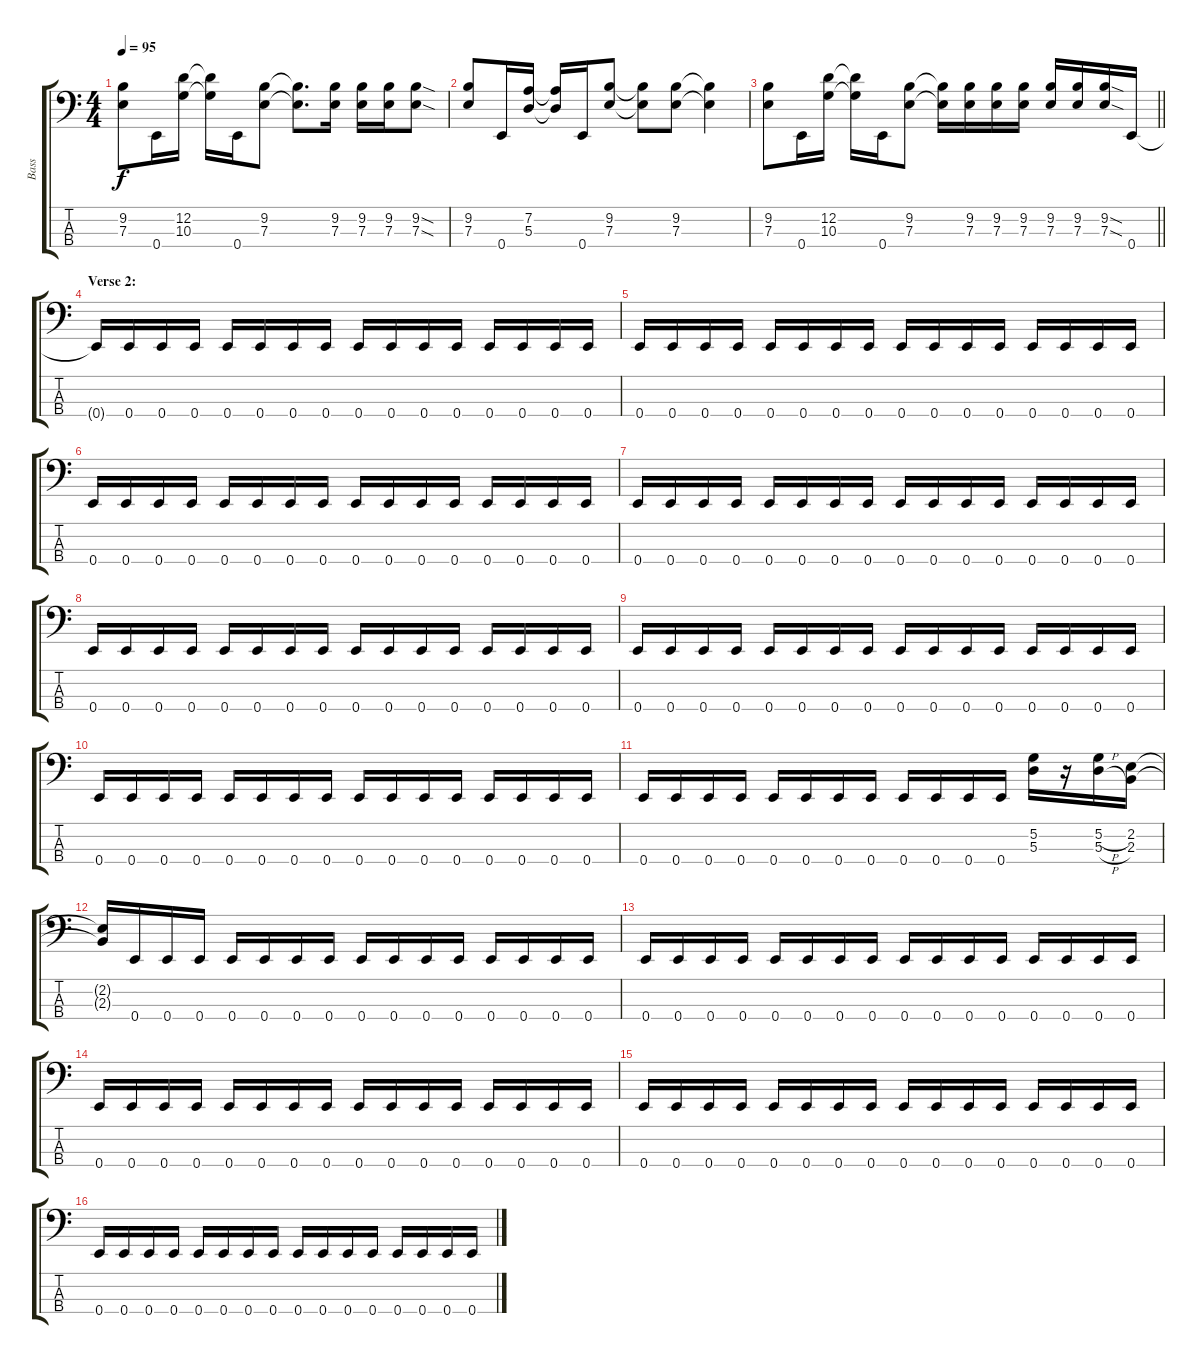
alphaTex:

\track ("Bass" "Bass") {instrument slapbass2}
\staff {score tabs}
\tuning (G2 D2 A1 E1) {hide}
\ts (4 4)
\tempo 95
\clef f4
\ks c
(9.2 7.3).8{dy f} 0.4.16 (12.2 10.3).16 (12.2{t} 10.3{t}).16 0.4.16 (9.2 7.3).8 (9.2{t} 7.3{t}).8{d} (9.2 7.3).16 (9.2 7.3).16 (9.2 7.3).16 (9.2{sod} 7.3{sod}).8 |
(9.2 7.3).8 0.4.16 (7.2 5.3).16 (7.2{t} 5.3{t}).16 0.4.16 (9.2 7.3).8 (9.2{t} 7.3{t}).8 (9.2 7.3).8 (9.2{t} 7.3{t}).4 |
\barLineRight lightlight
(9.2 7.3).8 0.4.16 (12.2 10.3).16 (12.2{t} 10.3{t}).16 0.4.16 (9.2 7.3).8 (9.2{t} 7.3{t}).16 (9.2 7.3).16 (9.2 7.3).16 (9.2 7.3).16 (9.2 7.3).16 (9.2 7.3).16 (9.2{sod} 7.3{sod}).16 0.4.16 |
\section ("" "Verse 2:")
0.4{t}.16 0.4.16 0.4.16 0.4.16 0.4.16 0.4.16 0.4.16 0.4.16 0.4.16 0.4.16 0.4.16 0.4.16 0.4.16 0.4.16 0.4.16 0.4.16 |
0.4.16 0.4.16 0.4.16 0.4.16 0.4.16 0.4.16 0.4.16 0.4.16 0.4.16 0.4.16 0.4.16 0.4.16 0.4.16 0.4.16 0.4.16 0.4.16 |
0.4.16 0.4.16 0.4.16 0.4.16 0.4.16 0.4.16 0.4.16 0.4.16 0.4.16 0.4.16 0.4.16 0.4.16 0.4.16 0.4.16 0.4.16 0.4.16 |
0.4.16 0.4.16 0.4.16 0.4.16 0.4.16 0.4.16 0.4.16 0.4.16 0.4.16 0.4.16 0.4.16 0.4.16 0.4.16 0.4.16 0.4.16 0.4.16 |
0.4.16 0.4.16 0.4.16 0.4.16 0.4.16 0.4.16 0.4.16 0.4.16 0.4.16 0.4.16 0.4.16 0.4.16 0.4.16 0.4.16 0.4.16 0.4.16 |
0.4.16 0.4.16 0.4.16 0.4.16 0.4.16 0.4.16 0.4.16 0.4.16 0.4.16 0.4.16 0.4.16 0.4.16 0.4.16 0.4.16 0.4.16 0.4.16 |
0.4.16 0.4.16 0.4.16 0.4.16 0.4.16 0.4.16 0.4.16 0.4.16 0.4.16 0.4.16 0.4.16 0.4.16 0.4.16 0.4.16 0.4.16 0.4.16 |
0.4.16 0.4.16 0.4.16 0.4.16 0.4.16 0.4.16 0.4.16 0.4.16 0.4.16 0.4.16 0.4.16 0.4.16 (5.2 5.3).16 r.16 (5.2{h} 5.3{h}).16 (2.2 2.3).16 |
(2.2{t} 2.3{t}).16 0.4.16 0.4.16 0.4.16 0.4.16 0.4.16 0.4.16 0.4.16 0.4.16 0.4.16 0.4.16 0.4.16 0.4.16 0.4.16 0.4.16 0.4.16 |
0.4.16 0.4.16 0.4.16 0.4.16 0.4.16 0.4.16 0.4.16 0.4.16 0.4.16 0.4.16 0.4.16 0.4.16 0.4.16 0.4.16 0.4.16 0.4.16 |
0.4.16 0.4.16 0.4.16 0.4.16 0.4.16 0.4.16 0.4.16 0.4.16 0.4.16 0.4.16 0.4.16 0.4.16 0.4.16 0.4.16 0.4.16 0.4.16 |
0.4.16 0.4.16 0.4.16 0.4.16 0.4.16 0.4.16 0.4.16 0.4.16 0.4.16 0.4.16 0.4.16 0.4.16 0.4.16 0.4.16 0.4.16 0.4.16 |
0.4.16 0.4.16 0.4.16 0.4.16 0.4.16 0.4.16 0.4.16 0.4.16 0.4.16 0.4.16 0.4.16 0.4.16 0.4.16 0.4.16 0.4.16 0.4.16
